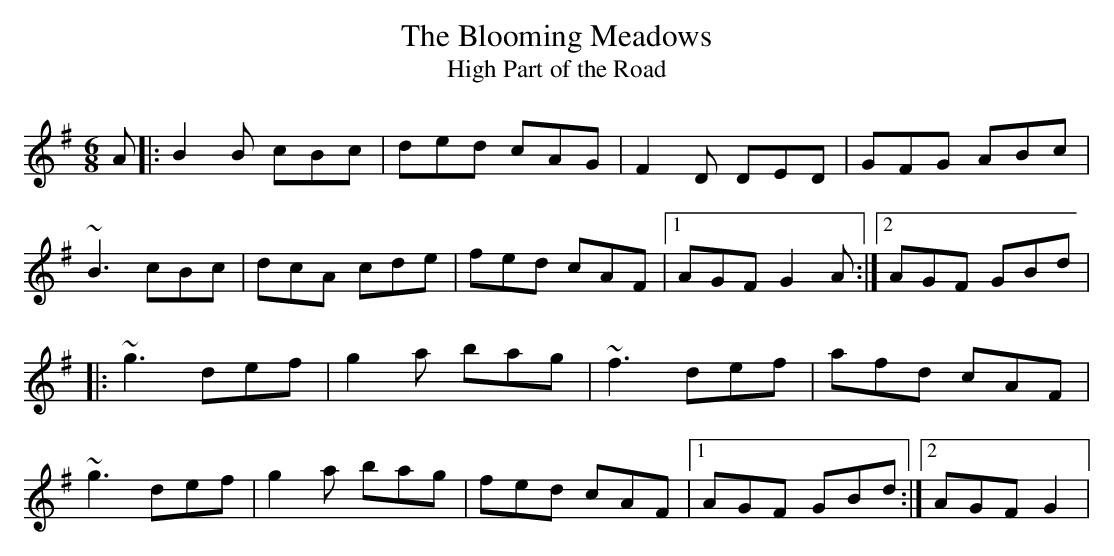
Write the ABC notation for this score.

X:1
T:The Blooming Meadows
T:High Part of the Road
M:6/8
L:1/8
K:G
A|:B2B cBc|ded cAG|F2D DED|GFG ABc|
  ~B3  cBc|dcA cde|fed cAF|[1 AGF G2A:|[2 AGF GBd|
|:~g3 def| g2a bag| ~f3 def| afd cAF|
~g3def| g2a bag| fed cAF|[1 AGF GBd:|[2 AGF G2|
